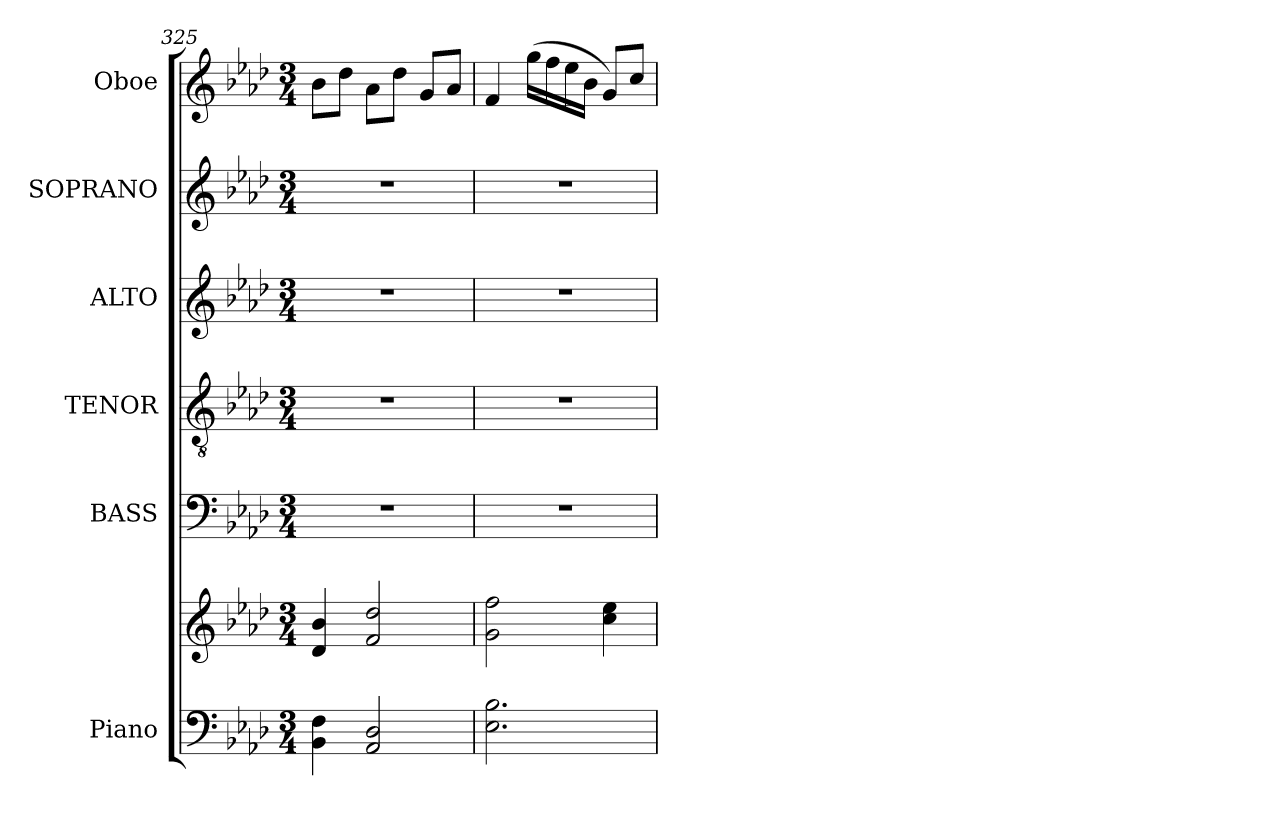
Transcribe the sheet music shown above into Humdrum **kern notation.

**kern	**kern	**kern	**kern	**kern	**kern	**kern
*part6	*part6	*part5	*part4	*part3	*part2	*part1
*staff7	*staff6	*staff5	*staff4	*staff3	*staff2	*staff1
*I"Piano	*	*I"BASS	*I"TENOR	*I"ALTO	*I"SOPRANO	*I"Oboe
*I'Pno.	*	*I'B.	*I'T.	*I'A.	*I'S.	*I'Ob.
*clefF4	*clefG2	*clefF4	*clefGv2	*clefG2	*clefG2	*clefG2
*	*	*	*ITrd7c12	*	*	*
*k[b-e-a-d-]	*k[b-e-a-d-]	*k[b-e-a-d-]	*k[b-e-a-d-]	*k[b-e-a-d-]	*k[b-e-a-d-]	*k[b-e-a-d-]
*A-:	*A-:	*A-:	*A-:	*A-:	*A-:	*A-:
*M3/4	*M3/4	*M3/4	*M3/4	*M3/4	*M3/4	*M3/4
=325	=325	=325	=325	=325	=325	=325
!	!	!LO:N:vis=1	!LO:N:vis=1	!LO:N:vis=1	!LO:N:vis=1	!
4BB-i\ 4Fi	4d-i/ 4b-i	2.r	2.r	2.r	2.r	8b-i\L
.	.	.	.	.	.	8dd-i\J
2AA-i/ 2D-i	2fi/ 2dd-i	.	.	.	.	8a-i\L
.	.	.	.	.	.	8dd-i\J
.	.	.	.	.	.	8gi/L
.	.	.	.	.	.	8a-i/J
=326	=326	=326	=326	=326	=326	=326
!	!	!LO:N:vis=1	!LO:N:vis=1	!LO:N:vis=1	!LO:N:vis=1	!
2.E-i\ 2.B-i	2gi\ 2ffi	2.r	2.r	2.r	2.r	4fi/
.	.	.	.	.	.	(16ggi\LL
.	.	.	.	.	.	16ffi\
.	.	.	.	.	.	16ee-i\
.	.	.	.	.	.	16b-i\JJ
.	4cci\ 4ee-i	.	.	.	.	8gi/L)
.	.	.	.	.	.	8cci/J
=	=	=	=	=	=	=
*-	*-	*-	*-	*-	*-	*-
